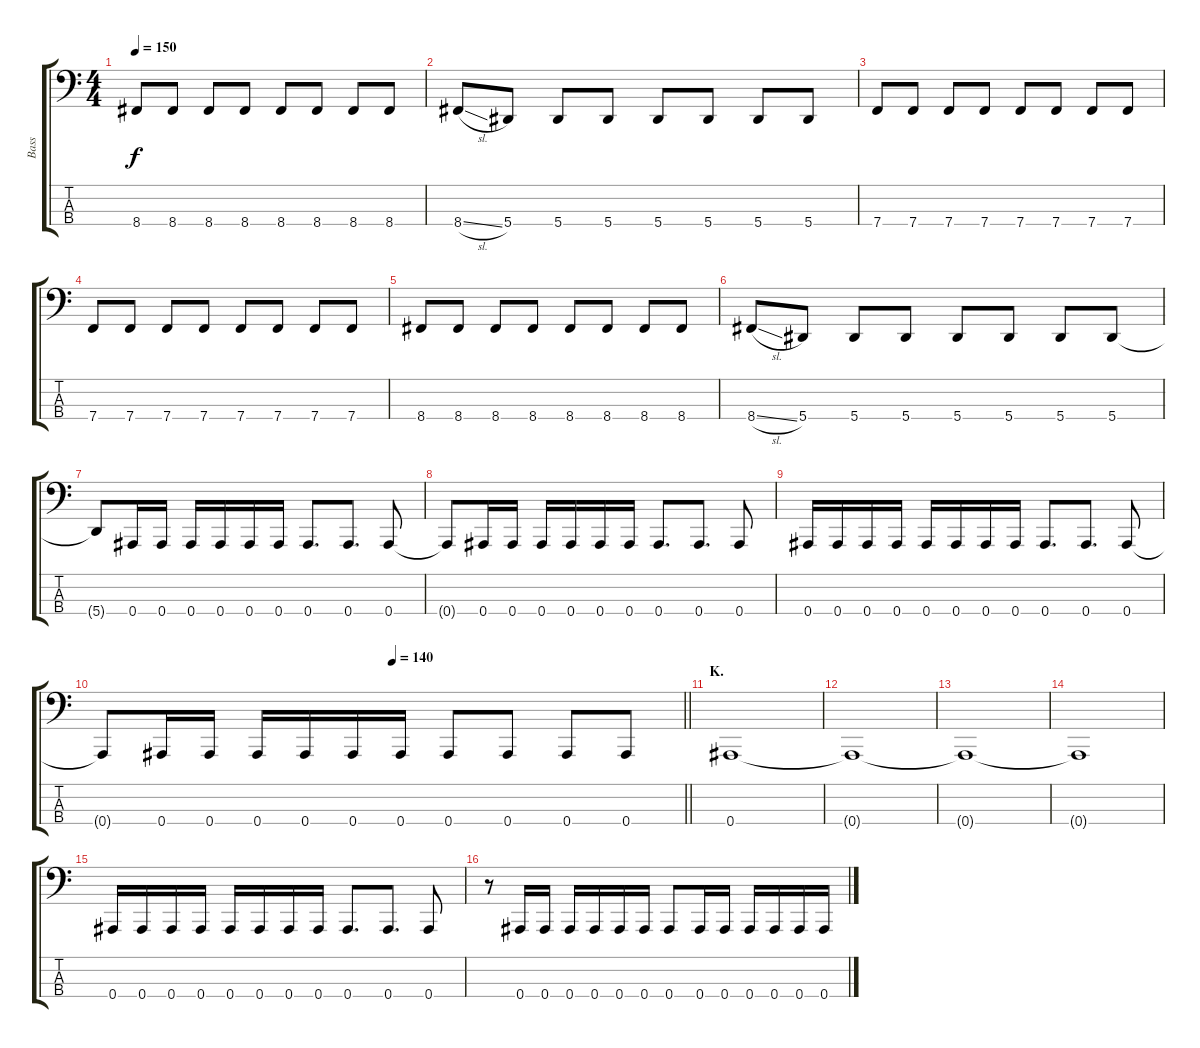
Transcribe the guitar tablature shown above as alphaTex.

\track ("Bass" "Bass") {instrument electricbasspick}
\staff {score tabs}
\tuning (Eb2 Bb1 F1 Bb0) {hide}
\ts (4 4)
\tempo 150
\clef f4
\ks c
8.4.8{dy f} 8.4.8 8.4.8 8.4.8 8.4.8 8.4.8 8.4.8 8.4.8 |
8.4{sl}.8 5.4.8 5.4.8 5.4.8 5.4.8 5.4.8 5.4.8 5.4.8 |
7.4.8 7.4.8 7.4.8 7.4.8 7.4.8 7.4.8 7.4.8 7.4.8 |
7.4.8 7.4.8 7.4.8 7.4.8 7.4.8 7.4.8 7.4.8 7.4.8 |
8.4.8 8.4.8 8.4.8 8.4.8 8.4.8 8.4.8 8.4.8 8.4.8 |
8.4{sl}.8 5.4.8 5.4.8 5.4.8 5.4.8 5.4.8 5.4.8 5.4.8 |
5.4{t}.8 0.4.16 0.4.16 0.4.16 0.4.16 0.4.16 0.4.16 0.4.8{d} 0.4.8{d} 0.4.8 |
0.4{t}.8 0.4.16 0.4.16 0.4.16 0.4.16 0.4.16 0.4.16 0.4.8{d} 0.4.8{d} 0.4.8 |
0.4.16 0.4.16 0.4.16 0.4.16 0.4.16 0.4.16 0.4.16 0.4.16 0.4.8{d} 0.4.8{d} 0.4.8 |
\tempo (140 0.5)
\barLineRight lightlight
0.4{t}.8 0.4.16 0.4.16 0.4.16 0.4.16 0.4.16 0.4.16 0.4.8 0.4.8 0.4.8 0.4.8 |
\section ("" "K.")
0.4.1 |
0.4{t}.1 |
0.4{t}.1 |
0.4{t}.1 |
0.4.16 0.4.16 0.4.16 0.4.16 0.4.16 0.4.16 0.4.16 0.4.16 0.4.8{d} 0.4.8{d} 0.4.8 |
r.8 0.4.16 0.4.16 0.4.16 0.4.16 0.4.16 0.4.16 0.4.8 0.4.16 0.4.16 0.4.16 0.4.16 0.4.16 0.4.16
